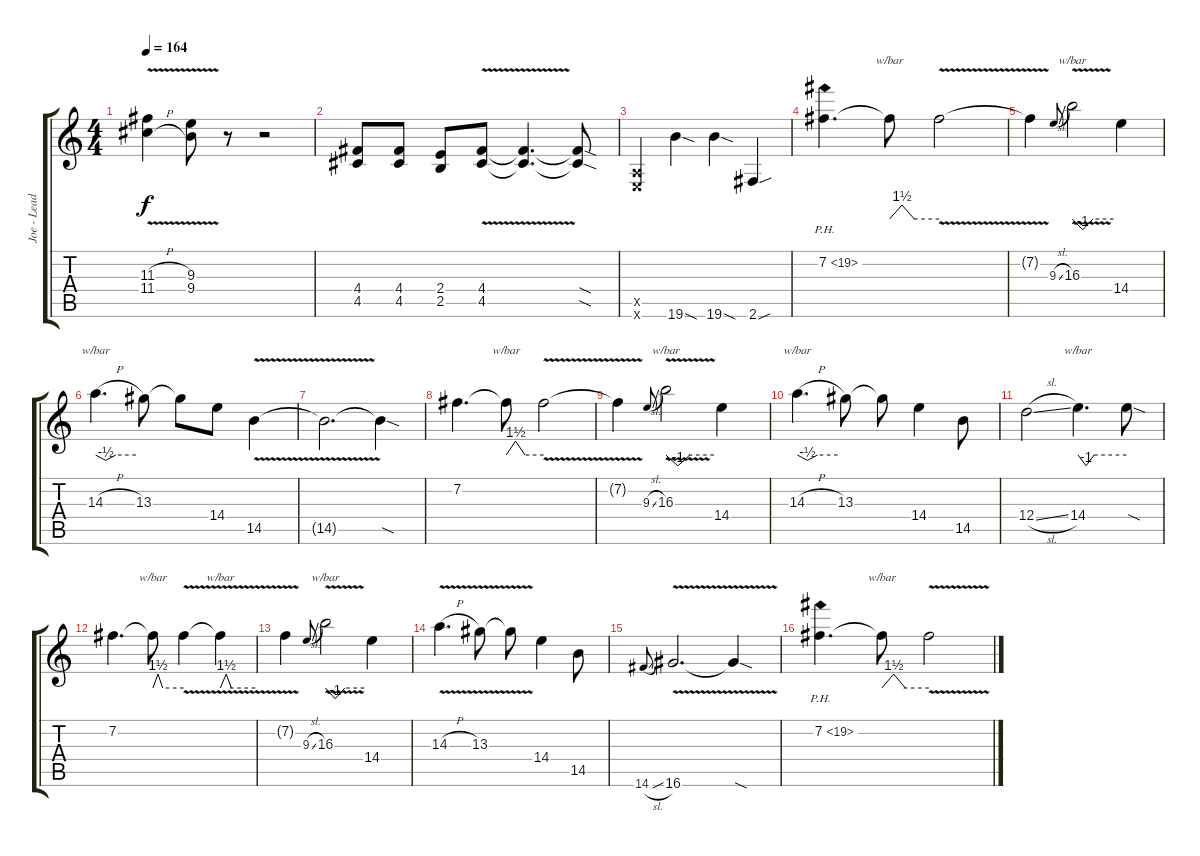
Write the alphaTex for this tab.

\track ("Joe - Lead" "Joe - Lead") {instrument electricguitarclean}
\staff {score tabs}
\tuning (E4 B3 G3 D3 A2 E2) {hide}
\ts (4 4)
\tempo 164
\clef g2
\ks c
(11.3{v h t} 11.4{v h t}).4{dy f} (9.3{v} 9.4{v}).8 r.8 r.2 |
(4.4 4.5).8 (4.4 4.5).8 (2.4 2.5).8 (4.4{v} 4.5{v}).8 (4.4{t} 4.5{t}).4{d} (4.4{sod t} 4.5{sod t}).8 |
(0.5{x} 0.6{x}).4 19.6{sod}.4 19.6{sod}.4 2.6{sou}.4 |
7.2{ph 12}.4{d} 7.2{t}.8{tbe (custom default 0 0 15 6 30 0 60 0)} 7.2{v t}.2 |
7.2{t}.4 9.3{sl}.8{gr onbeat} 16.3{v}.2{tbe (custom default 0 0 15 -4 30 0 60 0)} 14.4.4 |
14.3{h}.4{d tbe (custom default 0 0 15 -2 30 0 60 0)} 13.3.8 13.3{t}.8 14.4.8 14.5{v}.4 |
14.5{t}.2{d} 14.5{sod t}.4 |
7.2.4{d} 7.2{t}.8{tbe (custom default 0 0 15 6 30 0 60 0)} 7.2{v t}.2 |
7.2{t}.4 9.3{sl}.8{gr onbeat} 16.3{v}.2{tbe (custom default 0 0 15 -4 30 0 60 0)} 14.4.4 |
14.3{h}.4{d tbe (custom default 0 0 15 -2 30 0 60 0)} 13.3.8 13.3{t}.8 14.4.4 14.5.8 |
12.4{sl}.2 14.4.4{d tbe (custom default 0 0 10 -4 20 0 60 0)} 14.4{sod t}.8 |
7.2.4{d} 7.2{t}.8{tbe (custom default 0 0 10 6 19 0 60 0)} 7.2{v t}.4 7.2{t}.4{tbe (custom default 0 0 10 6 19 0 60 0)} |
7.2{v t}.4 9.3{sl}.8{gr onbeat} 16.3{v}.2{tbe (custom default 0 0 15 -4 30 0 60 0)} 14.4.4 |
14.3{v h}.4{d} 13.3{v}.8 13.3{t}.8 14.4.4 14.5.8 |
14.6{sl}.8{gr onbeat} 16.6{v}.2{d} 16.6{sod t}.4 |
7.2{ph 12}.4{d} 7.2{t}.8{tbe (custom default 0 0 15 6 30 0 60 0)} 7.2{v t}.2
